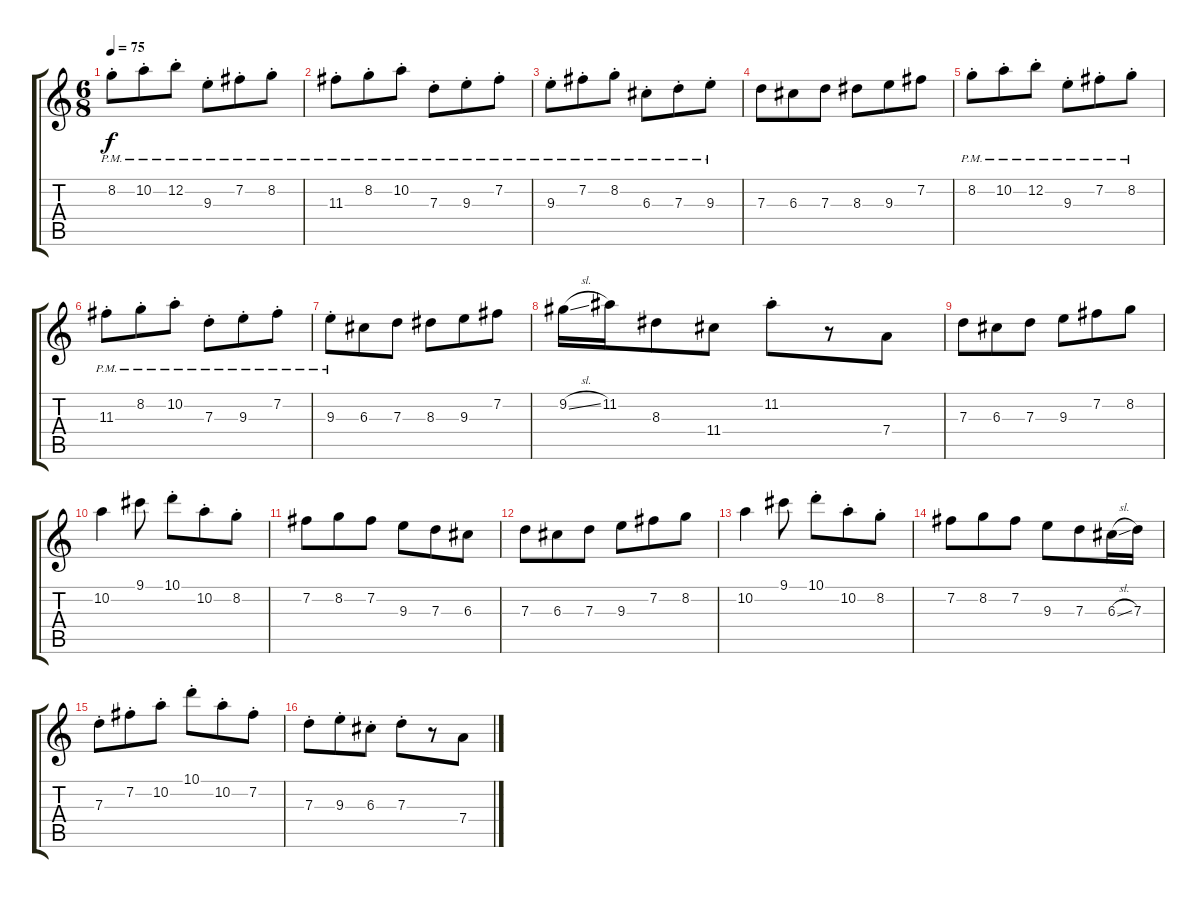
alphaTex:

\track "" {instrument acousticguitarsteel}
\staff {score tabs}
\tuning (E4 B3 G3 D3 A2 E2) {hide}
\ts (6 8)
\tempo 75
\clef g2
\ks c
8.2{pm st}.8{dy f} 10.2{pm st}.8 12.2{pm st}.8 9.3{pm st}.8 7.2{pm st}.8 8.2{pm st}.8 |
11.3{pm st}.8 8.2{pm st}.8 10.2{pm st}.8 7.3{pm st}.8 9.3{pm st}.8 7.2{pm st}.8 |
9.3{pm st}.8 7.2{pm st}.8 8.2{pm st}.8 6.3{pm st}.8 7.3{pm st}.8 9.3{pm st}.8 |
7.3.8 6.3.8 7.3.8 8.3.8 9.3.8 7.2.8 |
8.2{pm st}.8 10.2{pm st}.8 12.2{pm st}.8 9.3{pm st}.8 7.2{pm st}.8 8.2{pm st}.8 |
11.3{pm st}.8 8.2{pm st}.8 10.2{pm st}.8 7.3{pm st}.8 9.3{pm st}.8 7.2{pm st}.8 |
9.3{pm st}.8 6.3.8 7.3.8 8.3.8 9.3.8 7.2.8 |
9.2{sl}.16 11.2.16 8.3.8 11.4.8 11.2{st}.8 r.8 7.4.8 |
7.3.8 6.3.8 7.3.8 9.3.8 7.2.8 8.2.8 |
10.2.4 9.1.8 10.1{st}.8 10.2{st}.8 8.2{st}.8 |
7.2.8 8.2.8 7.2.8 9.3.8 7.3.8 6.3.8 |
7.3.8 6.3.8 7.3.8 9.3.8 7.2.8 8.2.8 |
10.2.4 9.1.8 10.1{st}.8 10.2{st}.8 8.2{st}.8 |
7.2.8 8.2.8 7.2.8 9.3.8 7.3.8 6.3{sl}.16 7.3.16 |
7.3{st}.8 7.2{st}.8 10.2{st}.8 10.1{st}.8 10.2{st}.8 7.2{st}.8 |
7.3{st}.8 9.3{st}.8 6.3{st}.8 7.3{st}.8 r.8 7.4.8
